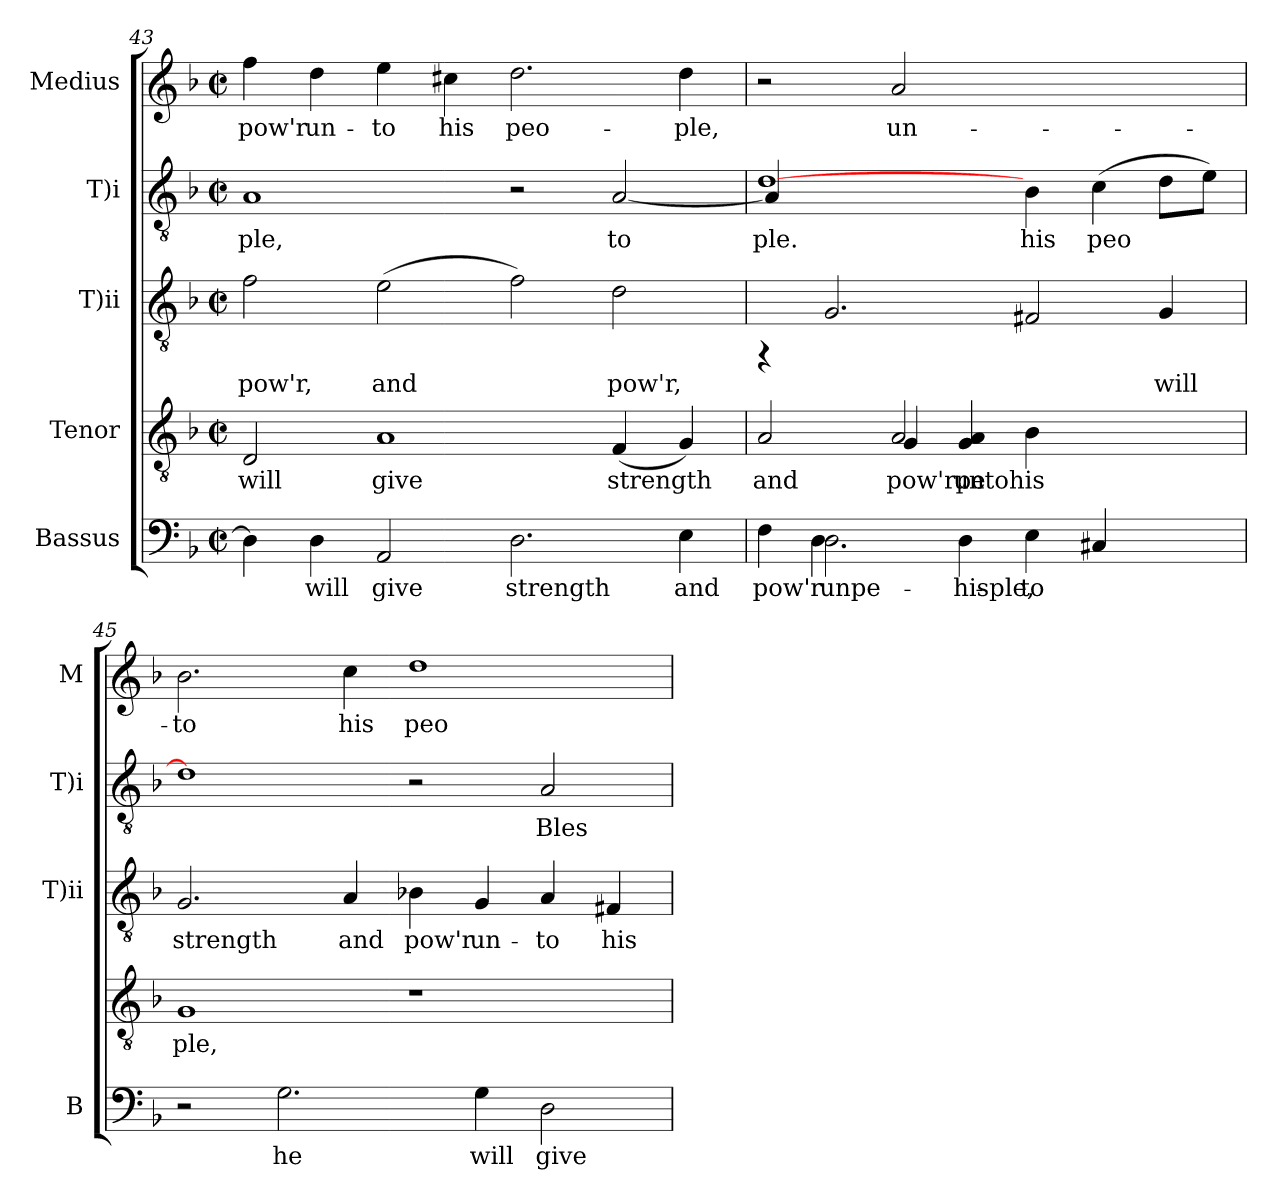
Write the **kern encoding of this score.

**kern	**text	**kern	**text	**kern	**text	**kern	**text	**kern	**text
*part5	*part5	*part4	*part4	*part3	*part3	*part2	*part2	*part1	*part1
*staff5	*staff5	*staff4	*staff4	*staff3	*staff3	*staff2	*staff2	*staff1	*staff1
*I"Bassus	*	*I"Tenor	*	*I"T)ii	*	*I"T)i	*	*I"Medius	*
*I'B	*	*	*	*I'T)ii	*	*I'T)i	*	*I'M	*
!!LO:LB:g=z
*clefF4	*	*clefGv2	*	*clefGv2	*	*clefGv2	*	*clefG2	*
*k[b-]	*	*k[b-]	*	*k[b-]	*	*k[b-]	*	*k[b-]	*
*F:	*	*F:	*	*F:	*	*F:	*	*F:	*
*M2/2	*	*M2/2	*	*M2/2	*	*M2/2	*	*M2/2	*
*met(c|)	*	*met(c|)	*	*met(c|)	*	*met(c|)	*	*met(c|)	*
=43	=43	=43	=43	=43	=43	=43	=43	=43	=43
!	!LO:LY:b:cj	!	!LO:LY:b:cj	!	!LO:LY:b:cj	!	!LO:LY:b:rj	!	!LO:LY:b:cj
4D\]	.	2D/	will	2f\	pow'r,	1A	-ple,	4ff\	pow'r
!	!LO:LY:b:cj	!	!	!	!	!	!	!	!LO:LY:b:cj
4D\	will	.	.	.	.	.	.	4dd\	un-
!	!LO:LY:b:cj	!	!LO:LY:b:cj	!	!LO:LY:b:cj	!	!	!	!LO:LY:b:cj
2AA/	give	1A	give	(>2e\	and	.	.	4ee\	-to
!	!	!	!	!	!	!	!	!	!LO:LY:b:cj
.	.	.	.	.	.	.	.	4cc#X\	his
!	!LO:LY:b:cj	!	!	!	!LO:LY:b:cj	!	!	!	!LO:LY:b:cj
2.D\	strength	.	.	2f\)	.	2r	.	2.dd\	peo-
!	!	!	!LO:LY:b:cj	!	!LO:LY:b:cj	!	!LO:LY:b:rj	!	!
.	.	(<4F/	strength	2d\	pow'r,	[<2A/	to	.	.
!	!LO:LY:b:cj	!	!LO:LY:b:cj	!	!	!	!	!	!LO:LY:b:cj
4E\	and	4G/)	.	.	.	.	.	4dd\	-ple,
=44	=44	=44	=44	=44	=44	=44	=44	=44	=44
!	!LO:LY:b:cj	!	!LO:LY:b:cj	!	!	!	!LO:LY:b:rj	!	!
*^	*	*^	*	*	*	*^	*	*	*
4F\	4ryy	pow'r	2A/	2ryy	and	4rFF	.	[>1d	4A/]	ple.	2r	.
!	!	!LO:LY:b:cj	!	!	!	!	!	!	!	!	!	!
2.D\	4D\	unpe-	.	.	.	2.G/	.	.	1.ryy	.	.	.
!	!	!	!	!	!LO:LY:b:cj	!	!	!	!	!	!	!LO:LY:b:cj
.	4ryy	.	2A/	4G/	pow'rpe	.	.	.	.	.	2a/	un-
!	!	!LO:LY:b:cj	!	!	!LO:LY:b:cj	!	!	!	!	!	!	!
.	4D\	hisple,	.	4A/ 4G/	untohis-	.	.	.	.	.	.	.
!	!	!LO:LY:b:cj	!	!	!	!	!	!	!	!LO:LY:b:rj	!	!
4E\	4ryy	-to	4B-\	2ryy	.	2F#X/	.	4B-\	.	his	2.ryy	.
!	!	!	!	!	!	!	!	!	!	!LO:LY:b:rj	!	!
4C#X/	2ryy	.	2ryy	.	.	.	.	(>4c\	.	peo-	.	.
!	!	!	!	!	!	!	!LO:LY:b:cj	!	!	!LO:LY:b:rj	!	!
4ryy	.	.	.	4ryy	.	4G/	will	8d\L	.	--	.	.
!	!	!	!	!	!	!	!	!	!	!LO:LY:b:rj	!	!
.	.	.	.	.	.	.	.	8e\J)	.	--	.	.
*v	*v	*	*	*	*	*	*	*v	*v	*	*	*
*	*	*v	*v	*	*	*	*	*	*	*
=45	=45	=45	=45	=45	=45	=45	=45	=45	=45
!	!	!	!LO:LY:b:cj	!	!LO:LY:b:cj	!	!LO:LY:b:rj	!	!LO:LY:b:cj
2r	.	1G	-ple,	2.G/	strength	1d]	-	2.b-\	-to
!	!LO:LY:b:cj	!	!	!	!	!	!	!	!
2.G\	he	.	.	.	.	.	.	.	.
!	!	!	!	!	!LO:LY:b:cj	!	!	!	!LO:LY:b:cj
.	.	.	.	4A/	and	.	.	4cc\	his
!	!	!	!	!	!LO:LY:b:cj	!	!	!	!LO:LY:b:cj
.	.	1r	.	4B-X\	pow'r	2r	.	1dd	peo-
!	!LO:LY:b:cj	!	!	!	!LO:LY:b:cj	!	!	!	!
4G\	will	.	.	4G/	un-	.	.	.	.
!	!LO:LY:b:cj	!	!	!	!LO:LY:b:cj	!	!LO:LY:b:rj	!	!
2D\	give	.	.	4A/	-to	2A/	Bles-	.	.
!	!	!	!	!	!LO:LY:b:cj	!	!	!	!
.	.	.	.	4F#/	his	.	.	.	.
=	=	=	=	=	=	=	=	=	=
*-	*-	*-	*-	*-	*-	*-	*-	*-	*-
